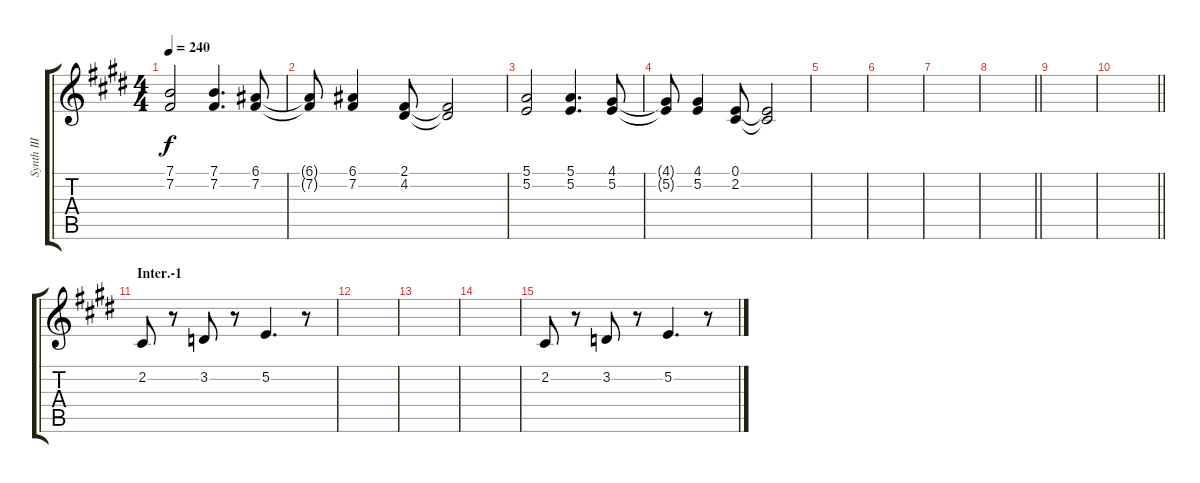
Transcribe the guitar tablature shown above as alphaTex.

\track ("Synth III (Kotobuki Tsumugi)" "Synth III ") {instrument clavinet}
\staff {score tabs}
\tuning (E4 B3 G3 D3 A2 E2) {hide}
\ts (4 4)
\tempo 240
\clef g2
\ks e
(7.1 7.2).2{dy f} (7.1 7.2).4{d} (6.1 7.2).8 |
(6.1{t} 7.2{t}).8 (6.1 7.2).4 (2.1 4.2).8 (2.1{t} 4.2{t}).2 |
(5.1 5.2).2 (5.1 5.2).4{d} (4.1 5.2).8 |
(4.1{t} 5.2{t}).8 (4.1 5.2).4 (0.1 2.2).8 (0.1{t} 2.2{t}).2 |
|
|
|
\barLineRight lightlight
|
|
\barLineRight lightlight
|
\section ("" "Inter.-1")
2.2.8 r.8 3.2.8 r.8 5.2.4{d} r.8 |
|
|
|
2.2.8 r.8 3.2.8 r.8 5.2.4{d} r.8
